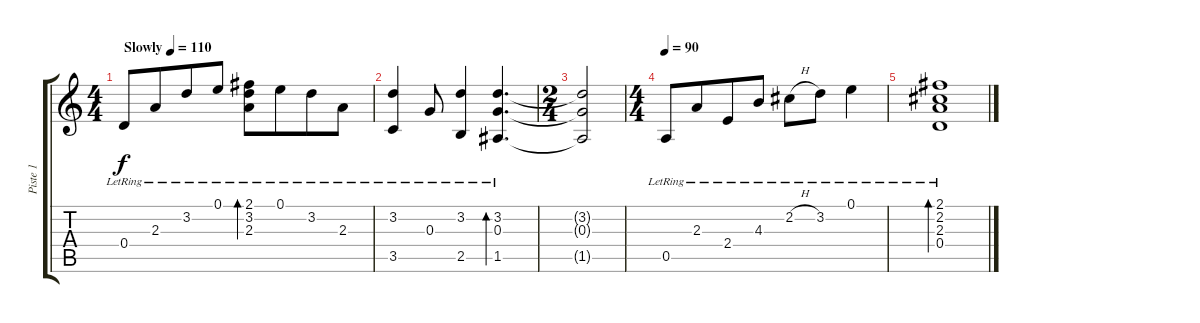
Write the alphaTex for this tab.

\track ("Piste 1" "Piste 1") {instrument acousticguitarsteel}
\staff {score tabs}
\tuning (E4 B3 G3 D3 A2 E2) {hide}
\ts (4 4)
\tempo (110 "Slowly")
\clef g2
\ks c
0.4{lr}.8{dy f instrument acousticguitarsteel} 2.3{lr}.8{beam merge} 3.2{lr}.8 0.1{lr}.8 (2.1{lr} 3.2{lr} 2.3{lr}).8{bd 120} 0.1{lr}.8{beam merge} 3.2{lr}.8 2.3{lr}.8 |
(3.2{lr} 3.5{lr}).4 0.3{lr}.8 (3.2{lr} 2.5{lr}).4 (3.2{lr} 0.3{lr} 1.5{lr}).4{d bd 480 volume 0} |
\ts (2 4)
(3.2{t} 0.3{t} 1.5{t}).2 |
\ts (4 4)
\tempo 90
0.5{lr}.8 2.3{lr}.8{beam merge} 2.4{lr}.8 4.3{lr}.8 2.2{h lr}.8 3.2{lr}.8 0.1{lr}.4 |
(2.1{lr} 2.2{lr} 2.3{lr} 0.4{lr}).1{bd 480}
